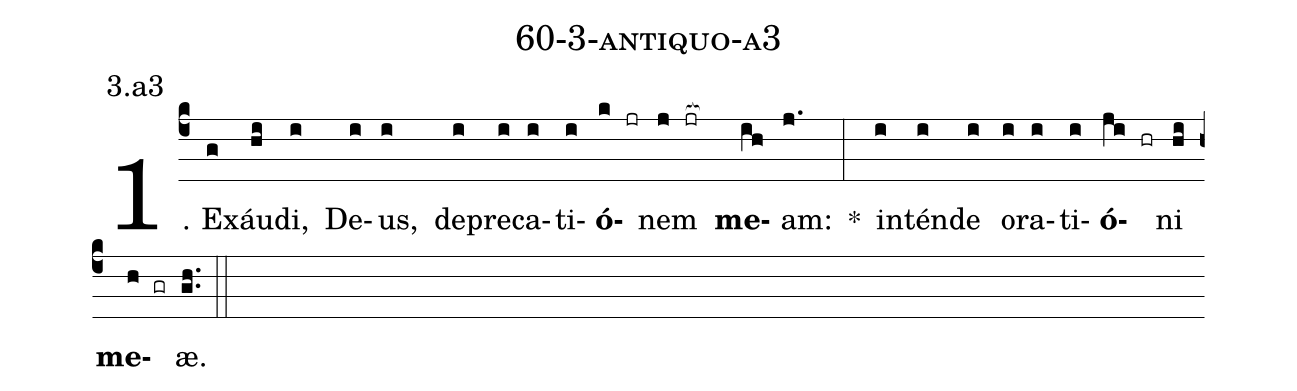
name: 60-3-antiquo-a3;
annotation: 3.a3;
%%
(c4)1. Ex(g)áu(hi)di,(i) De(i)us,(i) de(i)pre(i)ca(i)ti(i)<b>ó</b>(k jr)nem(j jr[ocb:1{]) <b>me</b>(ih[ocb:0}])am:(j.) *(:) in(i)tén(i)de(i) o(i)ra(i)ti(i)<b>ó</b>(ji hr)ni(hi) <b>me</b>(h gr)æ.(gh..) (::)
